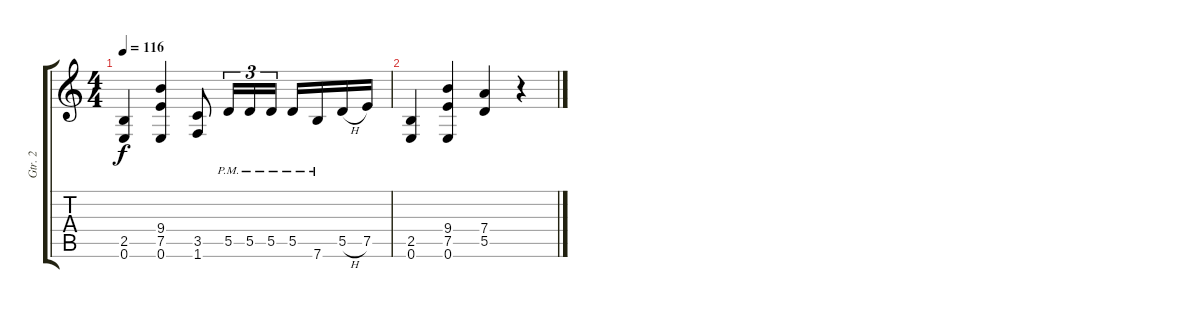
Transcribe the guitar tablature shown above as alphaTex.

\track ("Gtr. 2" "Gtr. 2") {instrument distortionguitar}
\staff {score tabs}
\tuning (E4 B3 G3 D3 A2 E2) {hide}
\ts (4 4)
\tempo 116
\clef g2
\ks c
(2.5 0.6).4{dy f} (9.4 7.5 0.6).4 (3.5 1.6).8 5.5{pm}.16{tu (3 2)} 5.5{pm}.16{tu (3 2)} 5.5{pm}.16{tu (3 2)} 5.5{pm}.16 7.6{pm}.16 5.5{h}.16 7.5.16 |
(2.5 0.6).4 (9.4 7.5 0.6).4 (7.4 5.5).4 r.4
